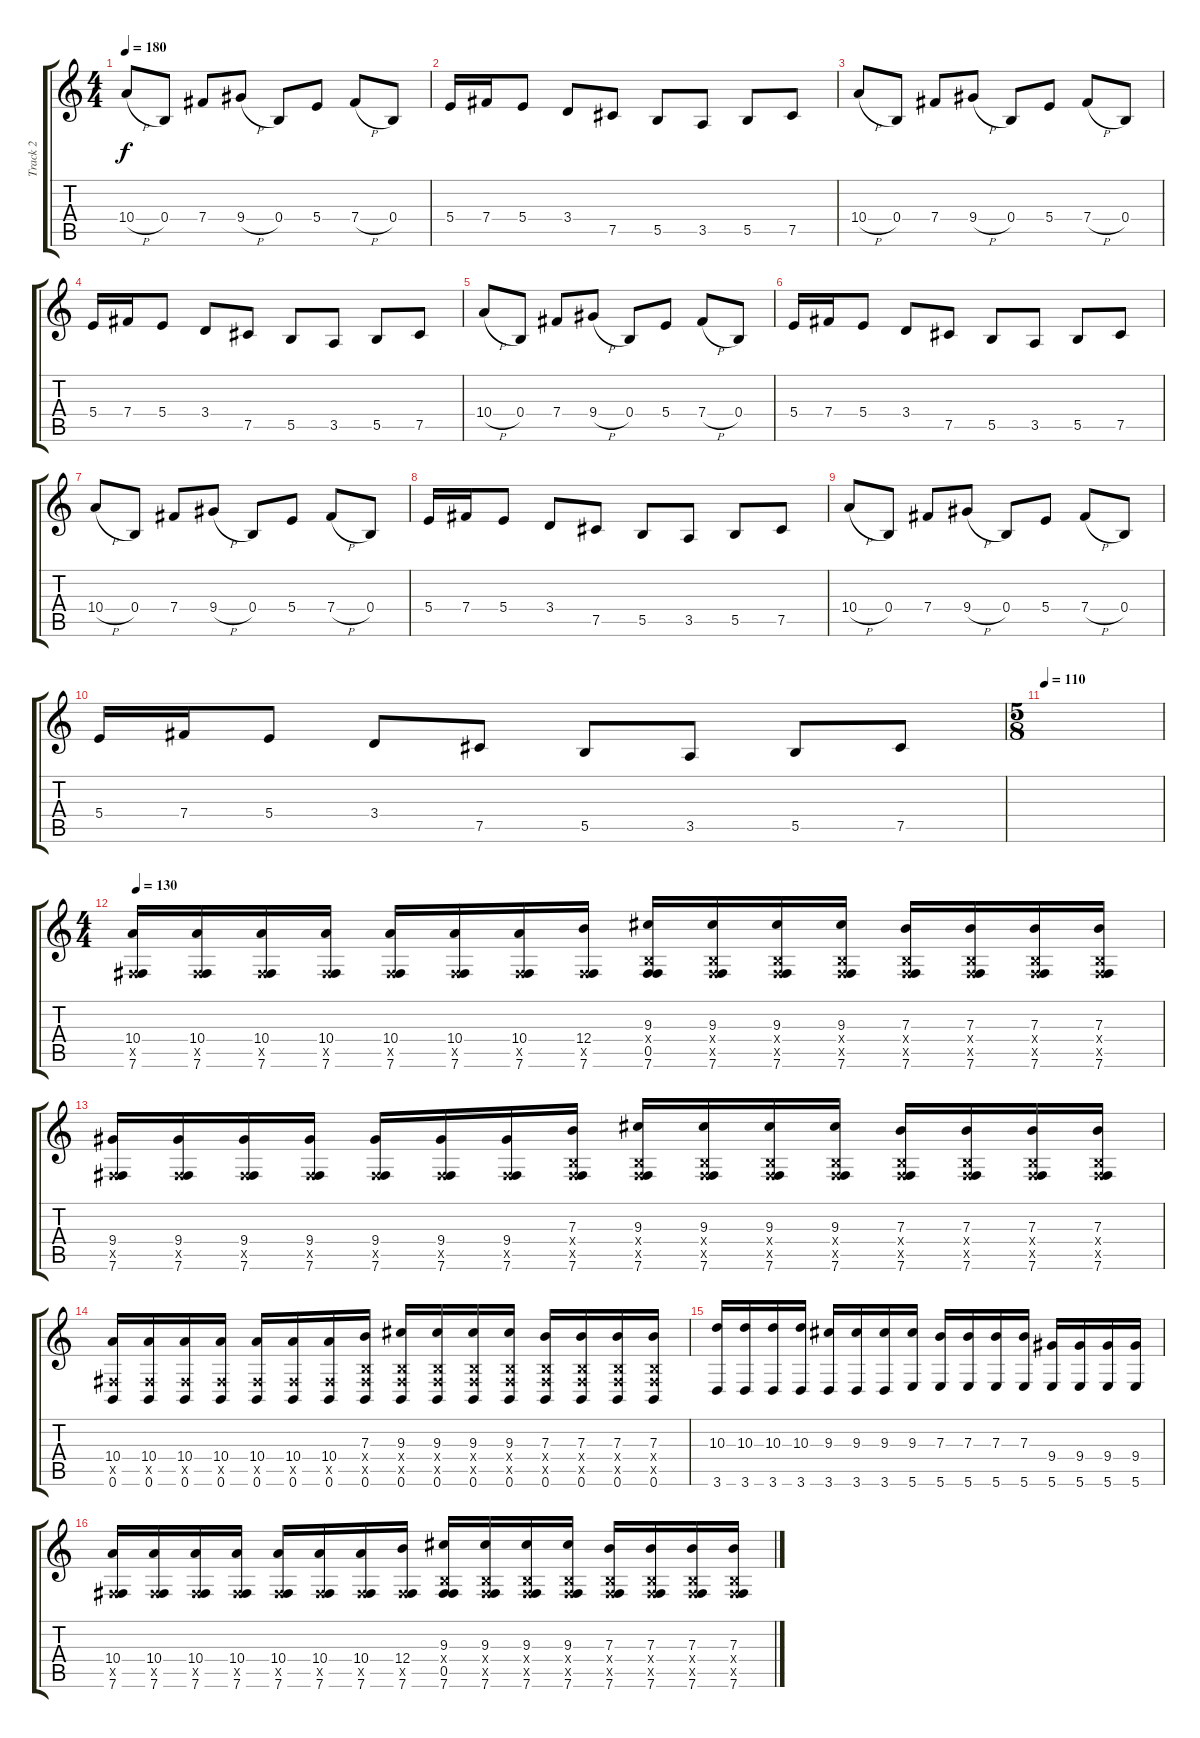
\track ("Track 2" "Track 2") {instrument distortionguitar}
\staff {score tabs}
\tuning (Db4 Ab3 E3 B2 Gb2 B1) {hide}
\ts (4 4)
\tempo 180
\clef g2
\ks c
10.4{h}.8{dy f} 0.4.8 7.4.8 9.4{h}.8 0.4.8 5.4.8 7.4{h}.8 0.4.8 |
5.4.16 7.4.16 5.4.8 3.4.8 7.5.8 5.5.8 3.5.8 5.5.8 7.5.8 |
10.4{h}.8 0.4.8 7.4.8 9.4{h}.8 0.4.8 5.4.8 7.4{h}.8 0.4.8 |
5.4.16 7.4.16 5.4.8 3.4.8 7.5.8 5.5.8 3.5.8 5.5.8 7.5.8 |
10.4{h}.8 0.4.8 7.4.8 9.4{h}.8 0.4.8 5.4.8 7.4{h}.8 0.4.8 |
5.4.16 7.4.16 5.4.8 3.4.8 7.5.8 5.5.8 3.5.8 5.5.8 7.5.8 |
10.4{h}.8 0.4.8 7.4.8 9.4{h}.8 0.4.8 5.4.8 7.4{h}.8 0.4.8 |
5.4.16 7.4.16 5.4.8 3.4.8 7.5.8 5.5.8 3.5.8 5.5.8 7.5.8 |
10.4{h}.8 0.4.8 7.4.8 9.4{h}.8 0.4.8 5.4.8 7.4{h}.8 0.4.8 |
5.4.16 7.4.16 5.4.8 3.4.8 7.5.8 5.5.8 3.5.8 5.5.8 7.5.8 |
\ts (5 8)
\tempo 110
|
\ts (4 4)
\tempo 130
(10.4 0.5{x} 7.6).16{volume 12} (10.4 0.5{x} 7.6).16 (10.4 0.5{x} 7.6).16 (10.4 0.5{x} 7.6).16 (10.4 0.5{x} 7.6).16 (10.4 0.5{x} 7.6).16 (10.4 0.5{x} 7.6).16 (12.4 0.5{x} 7.6).16 (9.3 0.4{x} 0.5 7.6).16 (9.3 0.4{x} 0.5{x} 7.6).16 (9.3 0.4{x} 0.5{x} 7.6).16 (9.3 0.4{x} 0.5{x} 7.6).16 (7.3 0.4{x} 0.5{x} 7.6).16 (7.3 0.4{x} 0.5{x} 7.6).16 (7.3 0.4{x} 0.5{x} 7.6).16 (7.3 0.4{x} 0.5{x} 7.6).16 |
(9.4 0.5{x} 7.6).16 (9.4 0.5{x} 7.6).16 (9.4 0.5{x} 7.6).16 (9.4 0.5{x} 7.6).16 (9.4 0.5{x} 7.6).16 (9.4 0.5{x} 7.6).16 (9.4 0.5{x} 7.6).16 (7.3 0.4{x} 0.5{x} 7.6).16 (9.3 0.4{x} 0.5{x} 7.6).16 (9.3 0.4{x} 0.5{x} 7.6).16 (9.3 0.4{x} 0.5{x} 7.6).16 (9.3 0.4{x} 0.5{x} 7.6).16 (7.3 0.4{x} 0.5{x} 7.6).16 (7.3 0.4{x} 0.5{x} 7.6).16 (7.3 0.4{x} 0.5{x} 7.6).16 (7.3 0.4{x} 0.5{x} 7.6).16 |
(10.4 0.5{x} 0.6).16{volume 12} (10.4 0.5{x} 0.6).16 (10.4 0.5{x} 0.6).16 (10.4 0.5{x} 0.6).16 (10.4 0.5{x} 0.6).16 (10.4 0.5{x} 0.6).16 (10.4 0.5{x} 0.6).16 (7.3 0.4{x} 0.5{x} 0.6).16 (9.3 0.4{x} 0.5{x} 0.6).16 (9.3 0.4{x} 0.5{x} 0.6).16 (9.3 0.4{x} 0.5{x} 0.6).16 (9.3 0.4{x} 0.5{x} 0.6).16 (7.3 0.4{x} 0.5{x} 0.6).16 (7.3 0.4{x} 0.5{x} 0.6).16 (7.3 0.4{x} 0.5{x} 0.6).16 (7.3 0.4{x} 0.5{x} 0.6).16 |
(10.3 3.6).16 (10.3 3.6).16 (10.3 3.6).16 (10.3 3.6).16 (9.3 3.6).16 (9.3 3.6).16 (9.3 3.6).16 (9.3 5.6).16 (7.3 5.6).16 (7.3 5.6).16 (7.3 5.6).16 (7.3 5.6).16 (9.4 5.6).16 (9.4 5.6).16 (9.4 5.6).16 (9.4 5.6).16 |
(10.4 0.5{x} 7.6).16{volume 12} (10.4 0.5{x} 7.6).16 (10.4 0.5{x} 7.6).16 (10.4 0.5{x} 7.6).16 (10.4 0.5{x} 7.6).16 (10.4 0.5{x} 7.6).16 (10.4 0.5{x} 7.6).16 (12.4 0.5{x} 7.6).16 (9.3 0.4{x} 0.5 7.6).16 (9.3 0.4{x} 0.5{x} 7.6).16 (9.3 0.4{x} 0.5{x} 7.6).16 (9.3 0.4{x} 0.5{x} 7.6).16 (7.3 0.4{x} 0.5{x} 7.6).16 (7.3 0.4{x} 0.5{x} 7.6).16 (7.3 0.4{x} 0.5{x} 7.6).16 (7.3 0.4{x} 0.5{x} 7.6).16
